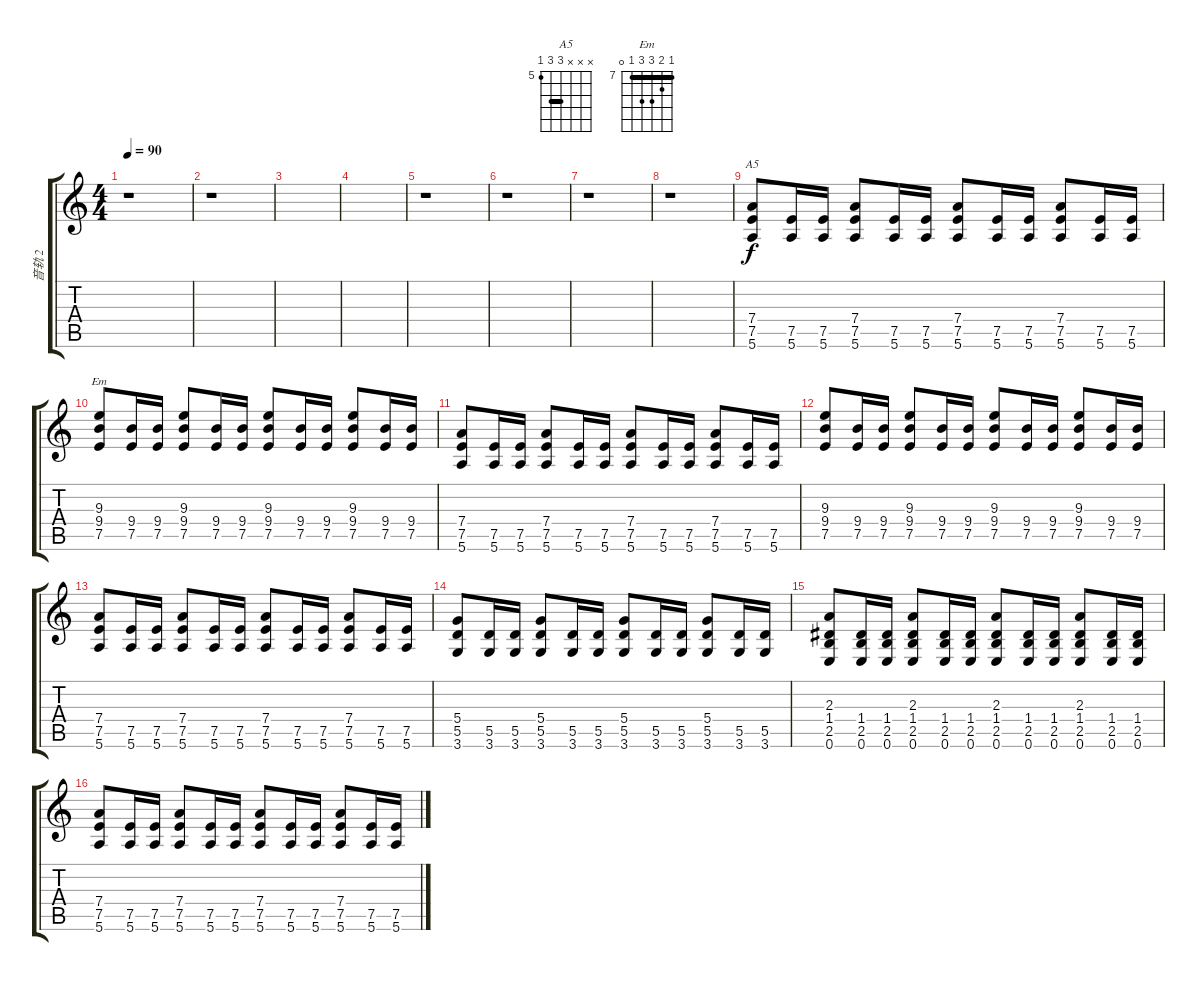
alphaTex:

\track ("音轨 2" "音轨 2") {instrument distortionguitar}
\staff {score tabs}
\tuning (E4 B3 G3 D3 A2 E2) {hide}
\chord ("A5" x x x 7 7 5) {firstfret 5 barre 7}
\chord ("Em" 7 8 9 9 7 0) {firstfret 7 barre 7}
\ts (4 4)
\tempo 90
\clef g2
\ks c
r.1{dy f instrument distortionguitar} |
r.1 |
|
|
r.1 |
r.1 |
r.1 |
r.1 |
(7.4 7.5 5.6).8{ch "A5"} (7.5 5.6).16 (7.5 5.6).16 (7.4 7.5 5.6).8 (7.5 5.6).16 (7.5 5.6).16 (7.4 7.5 5.6).8 (7.5 5.6).16 (7.5 5.6).16 (7.4 7.5 5.6).8 (7.5 5.6).16 (7.5 5.6).16 |
(9.3 9.4 7.5).8{ch "Em"} (9.4 7.5).16 (9.4 7.5).16 (9.3 9.4 7.5).8 (9.4 7.5).16 (9.4 7.5).16 (9.3 9.4 7.5).8 (9.4 7.5).16 (9.4 7.5).16 (9.3 9.4 7.5).8 (9.4 7.5).16 (9.4 7.5).16 |
(7.4 7.5 5.6).8 (7.5 5.6).16 (7.5 5.6).16 (7.4 7.5 5.6).8 (7.5 5.6).16 (7.5 5.6).16 (7.4 7.5 5.6).8 (7.5 5.6).16 (7.5 5.6).16 (7.4 7.5 5.6).8 (7.5 5.6).16 (7.5 5.6).16 |
(9.3 9.4 7.5).8 (9.4 7.5).16 (9.4 7.5).16 (9.3 9.4 7.5).8 (9.4 7.5).16 (9.4 7.5).16 (9.3 9.4 7.5).8 (9.4 7.5).16 (9.4 7.5).16 (9.3 9.4 7.5).8 (9.4 7.5).16 (9.4 7.5).16 |
(7.4 7.5 5.6).8 (7.5 5.6).16 (7.5 5.6).16 (7.4 7.5 5.6).8 (7.5 5.6).16 (7.5 5.6).16 (7.4 7.5 5.6).8 (7.5 5.6).16 (7.5 5.6).16 (7.4 7.5 5.6).8 (7.5 5.6).16 (7.5 5.6).16 |
(5.4 5.5 3.6).8 (5.5 3.6).16 (5.5 3.6).16 (5.4 5.5 3.6).8 (5.5 3.6).16 (5.5 3.6).16 (5.4 5.5 3.6).8 (5.5 3.6).16 (5.5 3.6).16 (5.4 5.5 3.6).8 (5.5 3.6).16 (5.5 3.6).16 |
(2.3 1.4 2.5 0.6).8 (1.4 2.5 0.6).16 (1.4 2.5 0.6).16 (2.3 1.4 2.5 0.6).8 (1.4 2.5 0.6).16 (1.4 2.5 0.6).16 (2.3 1.4 2.5 0.6).8 (1.4 2.5 0.6).16 (1.4 2.5 0.6).16 (2.3 1.4 2.5 0.6).8 (1.4 2.5 0.6).16 (1.4 2.5 0.6).16 |
(7.4 7.5 5.6).8 (7.5 5.6).16 (7.5 5.6).16 (7.4 7.5 5.6).8 (7.5 5.6).16 (7.5 5.6).16 (7.4 7.5 5.6).8 (7.5 5.6).16 (7.5 5.6).16 (7.4 7.5 5.6).8 (7.5 5.6).16 (7.5 5.6).16
